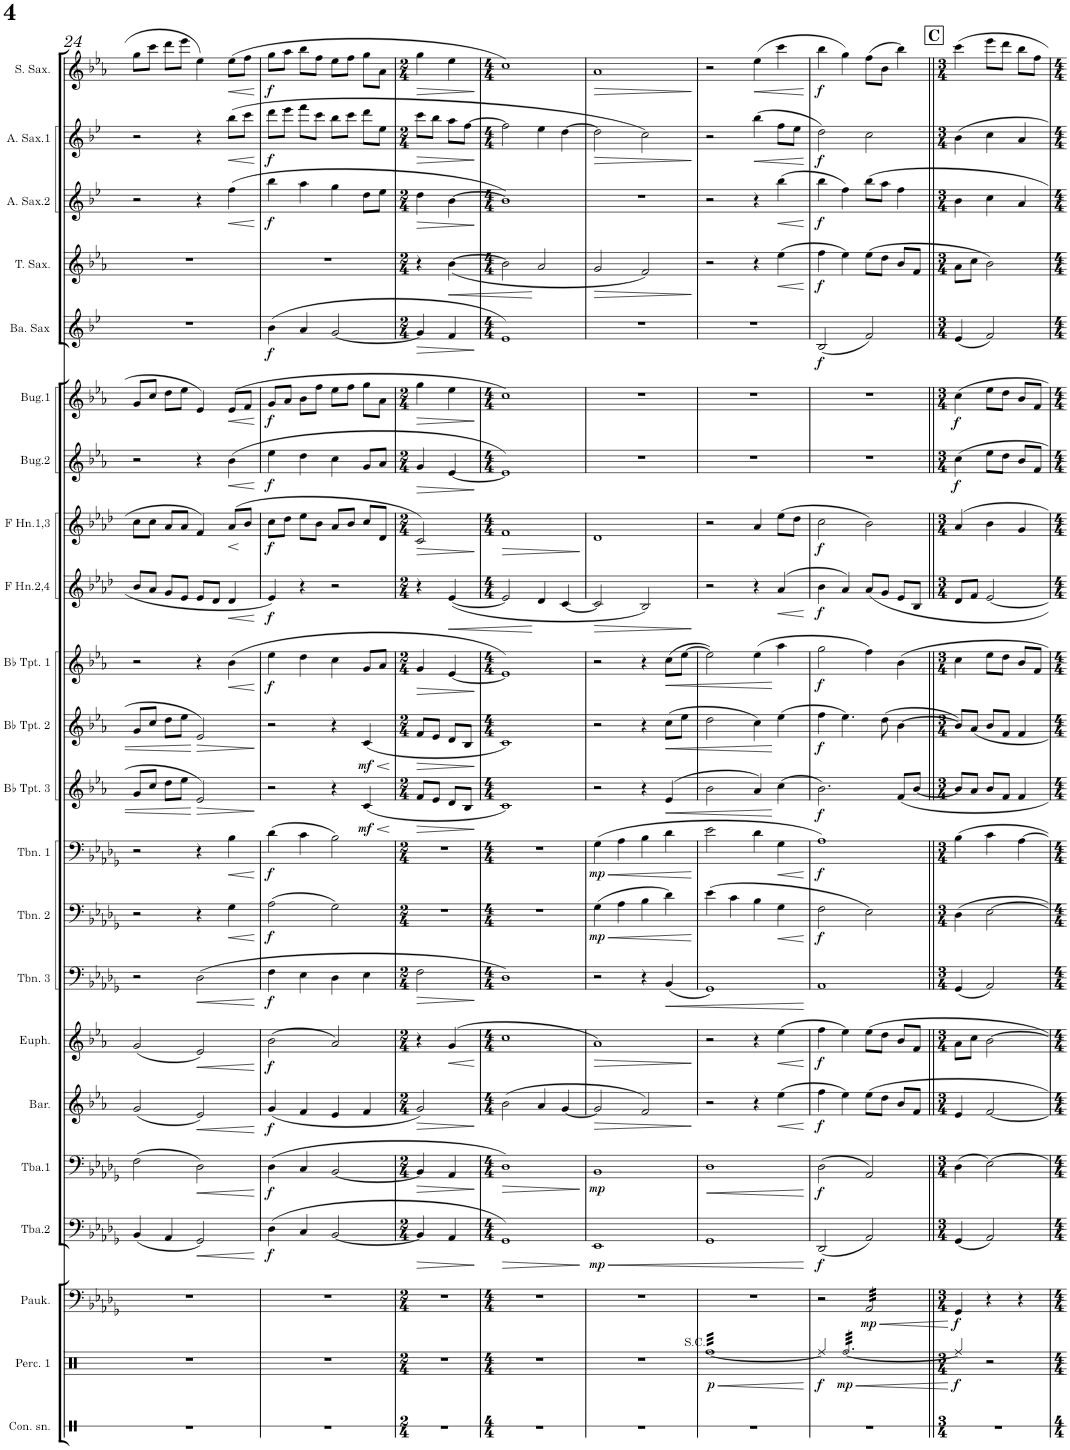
**kern	**kern	**dynam	**kern	**dynam	**kern	**dynam	**kern	**dynam	**kern	**dynam	**kern	**dynam	**kern	**dynam	**kern	**dynam	**kern	**dynam	**kern	**dynam	**kern	**dynam	**kern	**dynam	**kern	**dynam	**kern	**dynam	**kern	**dynam	**kern	**dynam	**kern	**dynam	**kern	**dynam	**kern	**dynam	**kern	**dynam	**kern	**dynam	**kern	**dynam	**kern	**dynam
*part24	*part23	*part23	*part22	*part22	*part21	*part21	*part20	*part20	*part19	*part19	*part18	*part18	*part17	*part17	*part16	*part16	*part15	*part15	*part14	*part14	*part13	*part13	*part12	*part12	*part11	*part11	*part10	*part10	*part9	*part9	*part8	*part8	*part7	*part7	*part6	*part6	*part5	*part5	*part4	*part4	*part3	*part3	*part2	*part2	*part1	*part1
*staff24	*staff23	*staff23	*staff22	*staff22	*staff21	*staff21	*staff20	*staff20	*staff19	*staff19	*staff18	*staff18	*staff17	*staff17	*staff16	*staff16	*staff15	*staff15	*staff14	*staff14	*staff13	*staff13	*staff12	*staff12	*staff11	*staff11	*staff10	*staff10	*staff9	*staff9	*staff8	*staff8	*staff7	*staff7	*staff6	*staff6	*staff5	*staff5	*staff4	*staff4	*staff3	*staff3	*staff2	*staff2	*staff1	*staff1
*I"Percussion 2	*I"Percussion 1	*	*I"Pauken	*	*I"Tuba in Bb	*	*I"Tuba 2	*	*I"Tuba in Eb	*	*I"Tuba 1	*	*I"Bariton	*	*I"Euphonium	*	*I"Trombone 3	*	*I"Trombone 2	*	*I"Trombone 1	*	*I"Trompet in Bb 3	*	*I"Trompet in Bb 2	*	*I"Trompet in Bb 1	*	*I"Hoorn in F 2,4	*	*I"Hoorn in F 1,3	*	*I"Bugel 2	*	*I"Bugel 1	*	*I"Bariton-saxofoon	*	*I"Tenor-saxofoon	*	*I"Alt-saxofoon 2	*	*I"Alt-saxofoon 1	*	*I"Sopraan-saxofoon	*
*I'Perc. 2	*I'Perc. 1	*	*I'Pauk.	*	*	*	*I'Tba.2	*	*	*	*I'Tba.1	*	*I'Bar.	*	*I'Euph.	*	*I'Tbn. 3	*	*I'Tbn. 2	*	*I'Tbn. 1	*	*	*	*	*	*	*	*	*	*	*	*I'Bug.2	*	*I'Bug.1	*	*I'Ba. Sax	*	*I'T. Sax.	*	*I'A. Sax.2	*	*I'A. Sax.1	*	*I'S. Sax.	*
!!LO:PB:g=z
*clefX	*clefX	*	*clefF4	*	*clefG2	*	*clefF4	*	*clefF4	*	*clefF4	*	*clefG2	*	*clefG2	*	*clefF4	*	*clefF4	*	*clefF4	*	*clefG2	*	*clefG2	*	*clefG2	*	*clefG2	*	*clefG2	*	*clefG2	*	*clefG2	*	*clefG2	*	*clefG2	*	*clefG2	*	*clefG2	*	*clefG2	*
*	*	*	*	*	*Trd15c26	*	*	*	*	*	*	*	*Trd8c14	*	*Trd8c14	*	*	*	*	*	*	*	*Trd1c2	*	*Trd1c2	*	*Trd1c2	*	*Trd4c7	*	*Trd4c7	*	*Trd1c2	*	*Trd1c2	*	*Trd12c21	*	*Trd8c14	*	*Trd5c9	*	*Trd5c9	*	*Trd1c2	*
*k[]	*k[]	*	*k[b-e-a-d-g-]	*	*k[b-e-a-]	*	*k[b-e-a-d-g-]	*	*k[b-e-a-d-g-]	*	*k[b-e-a-d-g-]	*	*k[b-e-a-]	*	*k[b-e-a-]	*	*k[b-e-a-d-g-]	*	*k[b-e-a-d-g-]	*	*k[b-e-a-d-g-]	*	*k[b-e-a-]	*	*k[b-e-a-]	*	*k[b-e-a-]	*	*k[b-e-a-d-]	*	*k[b-e-a-d-]	*	*k[b-e-a-]	*	*k[b-e-a-]	*	*k[b-e-]	*	*k[b-e-a-]	*	*k[b-e-]	*	*k[b-e-]	*	*k[b-e-a-]	*
*M4/4	*M4/4	*	*M4/4	*	*M4/4	*	*M4/4	*	*M4/4	*	*M4/4	*	*M4/4	*	*M4/4	*	*M4/4	*	*M4/4	*	*M4/4	*	*M4/4	*	*M4/4	*	*M4/4	*	*M4/4	*	*M4/4	*	*M4/4	*	*M4/4	*	*M4/4	*	*M4/4	*	*M4/4	*	*M4/4	*	*M4/4	*
=24	=24	=24	=24	=24	=24	=24	=24	=24	=24	=24	=24	=24	=24	=24	=24	=24	=24	=24	=24	=24	=24	=24	=24	=24	=24	=24	=24	=24	=24	=24	=24	=24	=24	=24	=24	=24	=24	=24	=24	=24	=24	=24	=24	=24	=24	=24
1r	1r	.	1r	.	(4cc	.	(4BB-/	.	(2F	.	(2F\	.	(2g/	.	(2g/	.	2r	.	2r	.	2r	.	8g/L	.	8g/L	.	2r	.	8b-/L	.	8cc\L	.	2r	.	8g/L	.	1r	.	1r	.	2r	.	2r	.	8gg\L	.
.	.	.	.	.	.	.	.	.	.	.	.	.	.	.	.	.	.	.	.	.	.	.	8cc/J	.	8cc/J	.	.	.	8a-/J	.	8cc\J	.	.	.	8cc/J	.	.	.	.	.	.	.	.	.	8ccc\J	.
.	.	.	.	.	4b-	.	4AA-/	.	.	.	.	.	.	.	.	.	.	.	.	.	.	.	8dd\L	.	8dd\L	.	.	.	8g/L	.	8a-/L	.	.	.	8dd\L	.	.	.	.	.	.	.	.	.	8ddd\L	.
.	.	.	.	.	.	.	.	.	.	.	.	.	.	.	.	.	.	.	.	.	.	.	8ee-\J	.	8ee-\J	.	.	.	8e-/J	.	8a-/J	.	.	.	8ee-\J	.	.	.	.	.	.	.	.	.	8eee-\J	.
!	!	!	!	!	!	!LO:HP:b	!	!LO:HP:b	!	!LO:HP:b	!	!LO:HP:b	!	!LO:HP:b	!	!LO:HP:b	!	!LO:HP:b	!	!	!	!	!	!LO:HP:b	!	!LO:HP:b	!	!	!	!	!	!	!	!	!	!	!	!	!	!	!	!	!	!	!	!
.	.	.	.	.	2a-)	<	2GG-/)	<	2D-)	<	2D-\)	<	2e-/)	<	2e-/)	<	(2D-\	<	4r	.	4r	.	2e-/	>	2e-/	>	4r	.	8e-/L	.	4f/	.	4r	.	4e-/	.	.	.	.	.	4r	.	4r	.	4ee-\	.
.	.	.	.	.	.	.	.	.	.	.	.	.	.	.	.	.	.	.	.	.	.	.	.	.	.	.	.	.	8d-/J	.	.	.	.	.	.	.	.	.	.	.	.	.	.	.	.	.
!	!	!	!	!	!	!	!	!	!	!	!	!	!	!	!	!	!	!	!	!LO:HP:b	!	!LO:HP:b	!	!	!	!	!	!LO:HP:b	!	!LO:HP:b	!	!LO:HP:b	!	!LO:HP:b	!	!LO:HP:b	!	!	!	!	!	!LO:HP:b	!	!LO:HP:b	!	!LO:HP:b
.	.	.	.	.	.	.	.	.	.	.	.	.	.	.	.	.	.	.	4G-\	<	4B-\	<	.	.	.	.	(4b-\	<	4d-/	<	(8a-/L	<	(4b-\	<	(8e-/L	<	.	.	.	.	(4ff\	<	(8bb-\L	<	(8ee-\L	<
.	.	.	.	.	.	.	.	.	.	.	.	.	.	.	.	.	.	.	.	.	.	.	.	.	.	.	.	.	.	.	8b-/J	[	.	.	8f/J	.	.	.	.	.	.	.	8ccc\J	.	8ff\J	.
.	.	.	.	.	.	[	.	[	.	[	.	[	.	[	.	[	.	[	.	[	.	[	.	]	.	]	.	[	.	[	.	.	.	[	.	[	.	.	.	.	.	[	.	[	.	[
=25	=25	=25	=25	=25	=25	=25	=25	=25	=25	=25	=25	=25	=25	=25	=25	=25	=25	=25	=25	=25	=25	=25	=25	=25	=25	=25	=25	=25	=25	=25	=25	=25	=25	=25	=25	=25	=25	=25	=25	=25	=25	=25	=25	=25	=25	=25
!	!	!	!	!	!	!LO:DY:b	!	!LO:DY:b	!	!LO:DY:b	!	!LO:DY:b	!	!LO:DY:b	!	!LO:DY:b	!	!LO:DY:b	!	!LO:DY:b	!	!LO:DY:b	!	!	!	!	!	!LO:DY:b	!	!LO:DY:b	!	!LO:DY:b	!	!LO:DY:b	!	!LO:DY:b	!	!LO:DY:b	!	!	!	!LO:DY:b	!	!LO:DY:b	!	!LO:DY:b
1r	1r	.	1r	.	(4ee-	f	(4D-\	f	(4D-	f	(4D-\	f	(4g/	f	(2b-\	f	4F\	f	(2A-\	f	(4d-\	f	2r	.	2r	.	4ee-\	f	4e-/	f	8cc\L	f	4ee-\	f	8g/L	f	(4b-\	f	1r	.	4bb-\	f	8ddd\L	f	8gg\L	f
.	.	.	.	.	.	.	.	.	.	.	.	.	.	.	.	.	.	.	.	.	.	.	.	.	.	.	.	.	.	.	8dd-\J	.	.	.	8a-/J	.	.	.	.	.	.	.	8eee-\J	.	8aa-\J	.
.	.	.	.	.	4dd	.	4C/	.	4C	.	4C/	.	4f/	.	.	.	4E-\	.	.	.	4c\	.	.	.	.	.	4dd\	.	4r	.	8ee-\L	.	4dd\	.	8b-\L	.	4a/	.	.	.	4aa\	.	8fff\L	.	8bb-\L	.
.	.	.	.	.	.	.	.	.	.	.	.	.	.	.	.	.	.	.	.	.	.	.	.	.	.	.	.	.	.	.	8b-\J	.	.	.	8ff\J	.	.	.	.	.	.	.	8ccc\J	.	8ff\J	.
.	.	.	.	.	[2cc	.	[2BB-/	.	[2BB-	.	[2BB-/	.	4e-/	.	2a-/)	.	4D-\	.	2G-\)	.	2B-\)	.	4r	.	4r	.	4cc\	.	2r	.	8a-/L	.	4cc\	.	8ee-\L	.	[2g/	.	.	.	4gg\	.	8bb-\L	.	8ee-\L	.
.	.	.	.	.	.	.	.	.	.	.	.	.	.	.	.	.	.	.	.	.	.	.	.	.	.	.	.	.	.	.	8b-/J	.	.	.	8ff\J	.	.	.	.	.	.	.	8ccc\J	.	8ff\J	.
!	!	!	!	!	!	!	!	!	!	!	!	!	!	!	!	!	!	!	!	!	!	!	!	!LO:HP:b	!	!LO:HP:b	!	!	!	!	!	!	!	!	!	!	!	!	!	!	!	!	!	!	!	!
!	!	!	!	!	!	!	!	!	!	!	!	!	!	!	!	!	!	!	!	!	!	!	!	!LO:DY:n=1:b	!	!LO:DY:n=1:b	!	!	!	!	!	!	!	!	!	!	!	!	!	!	!	!	!	!	!	!
.	.	.	.	.	.	.	.	.	.	.	.	.	4f/	.	.	.	4E-\	.	.	.	.	.	(4c/	< mf	(4c/	< mf	8g/L	.	.	.	8cc/L	.	8g/L	.	8gg\L	.	.	.	.	.	8dd\L	.	8ddd\L	.	8gg\L	.
.	.	.	.	.	.	.	.	.	.	.	.	.	.	.	.	.	.	.	.	.	.	.	.	.	.	.	8a-/J	.	.	.	8d-/J	.	8a-/J	.	8a-\J	.	.	.	.	.	8ee-\J	.	8ee-\J	.	8a-\J	.
.	.	.	.	.	.	.	.	.	.	.	.	.	.	.	.	.	.	.	.	.	.	.	.	[	.	[	.	.	.	.	.	.	.	.	.	.	.	.	.	.	.	.	.	.	.	.
=26	=26	=26	=26	=26	=26	=26	=26	=26	=26	=26	=26	=26	=26	=26	=26	=26	=26	=26	=26	=26	=26	=26	=26	=26	=26	=26	=26	=26	=26	=26	=26	=26	=26	=26	=26	=26	=26	=26	=26	=26	=26	=26	=26	=26	=26	=26
*M2/4	*M2/4	*	*M2/4	*	*M2/4	*	*M2/4	*	*M2/4	*	*M2/4	*	*M2/4	*	*M2/4	*	*M2/4	*	*M2/4	*	*M2/4	*	*M2/4	*	*M2/4	*	*M2/4	*	*M2/4	*	*M2/4	*	*M2/4	*	*M2/4	*	*M2/4	*	*M2/4	*	*M2/4	*	*M2/4	*	*M2/4	*
!	!	!	!	!	!	!LO:HP:b	!	!LO:HP:b	!	!LO:HP:b	!	!LO:HP:b	!	!LO:HP:b	!	!	!	!LO:HP:b	!	!	!	!	!	!LO:HP:b	!	!LO:HP:b	!	!LO:HP:b	!	!	!	!LO:HP:b	!	!LO:HP:b	!	!LO:HP:b	!	!LO:HP:b	!	!	!	!LO:HP:b	!	!LO:HP:b	!	!LO:HP:b
2r	2r	.	2r	.	4cc]	>	4BB-/]	>	4BB-]	>	4BB-/]	>	2g/)	>	4r	.	2F\	>	2r	.	2r	.	8f/L	>	8f/L	>	4g/	>	4r	.	2c/)	>	4g/	>	4gg\	>	4g/]	>	4r	.	4dd\	>	8ccc\L	>	4gg\	>
.	.	.	.	.	.	.	.	.	.	.	.	.	.	.	.	.	.	.	.	.	.	.	8e-/J	.	8e-/J	.	.	.	.	.	.	.	.	.	.	.	.	.	.	.	.	.	8bb-\J	.	.	.
!	!	!	!	!	!	!	!	!	!	!	!	!	!	!	!	!LO:HP:b	!	!	!	!	!	!	!	!	!	!	!	!	!	!LO:HP:b	!	!	!	!	!	!	!	!	!	!LO:HP:b	!	!	!	!	!	!
.	.	.	.	.	4b-	.	4AA-/	.	4AA-	.	4AA-/	.	.	.	(4g/	<	.	.	.	.	.	.	8d/L	.	8d/L	.	[4e-/	.	(<[4e-/	<	.	.	[4e-/	.	4ee-\	.	4f/	.	(<[4b-\	<	[4b-\	.	8aa\L	.	4ee-\	.
.	.	.	.	.	.	.	.	.	.	.	.	.	.	.	.	.	.	.	.	.	.	.	8B-/J	.	8B-/J	.	.	.	.	.	.	.	.	.	.	.	.	.	.	.	.	.	[8ff\J	.	.	.
.	.	.	.	.	.	]	.	]	.	]	.	]	.	]	.	[	.	]	.	.	.	.	.	]	.	]	.	]	.	.	.	]	.	]	.	]	.	]	.	.	.	]	.	]	.	]
=27	=27	=27	=27	=27	=27	=27	=27	=27	=27	=27	=27	=27	=27	=27	=27	=27	=27	=27	=27	=27	=27	=27	=27	=27	=27	=27	=27	=27	=27	=27	=27	=27	=27	=27	=27	=27	=27	=27	=27	=27	=27	=27	=27	=27	=27	=27
*M4/4	*M4/4	*	*M4/4	*	*M4/4	*	*M4/4	*	*M4/4	*	*M4/4	*	*M4/4	*	*M4/4	*	*M4/4	*	*M4/4	*	*M4/4	*	*M4/4	*	*M4/4	*	*M4/4	*	*M4/4	*	*M4/4	*	*M4/4	*	*M4/4	*	*M4/4	*	*M4/4	*	*M4/4	*	*M4/4	*	*M4/4	*
!	!	!	!	!	!	!LO:HP:b	!	!LO:HP:b	!	!LO:HP:b	!	!LO:HP:b	!	!	!	!	!	!	!	!	!	!	!	!	!	!	!	!	!	!	!	!LO:HP:b	!	!	!	!	!	!	!	!	!	!	!	!	!	!
1r	1r	.	1r	.	1a-)	>	1GG-)	>	1D-)	>	1D-)	>	(2b-\	.	1cc	.	1D-)	.	1r	.	1r	.	1c)	.	1c)	.	1e-])	.	2e-/]	.	1f	>	1e-])	.	1cc)	.	1e-)	.	2b-\]	.	1b-])	.	2ff\]	.	1cc)	.
.	.	.	.	.	.	.	.	.	.	.	.	.	4a-/	.	.	.	.	.	.	.	.	.	.	.	.	.	.	.	4d-/	[	.	.	.	.	.	.	.	.	2a-/	[	.	.	4ee-\	.	.	.
.	.	.	.	.	.	.	.	.	.	.	.	.	[4g/	.	.	.	.	.	.	.	.	.	.	.	.	.	.	.	[4c/	.	.	.	.	.	.	.	.	.	.	.	.	.	[4dd\	.	.	.
.	.	.	.	.	.	]	.	]	.	]	.	]	.	.	.	.	.	.	.	.	.	.	.	.	.	.	.	.	.	.	.	]	.	.	.	.	.	.	.	.	.	.	.	.	.	.
=28	=28	=28	=28	=28	=28	=28	=28	=28	=28	=28	=28	=28	=28	=28	=28	=28	=28	=28	=28	=28	=28	=28	=28	=28	=28	=28	=28	=28	=28	=28	=28	=28	=28	=28	=28	=28	=28	=28	=28	=28	=28	=28	=28	=28	=28	=28
!	!	!	!	!	!	!LO:HP:b	!	!LO:HP:b	!	!	!	!	!	!LO:HP:b	!	!LO:HP:b	!	!	!	!LO:HP:b	!	!LO:HP:b	!	!	!	!	!	!	!	!LO:HP:b	!	!	!	!	!	!	!	!	!	!LO:HP:b	!	!	!	!LO:HP:b	!	!LO:HP:b
!	!	!	!	!	!	!LO:DY:n=1:b	!	!LO:DY:n=1:b	!	!LO:DY:b	!	!LO:DY:b	!	!	!	!	!	!	!	!LO:DY:n=1:b	!	!LO:DY:n=1:b	!	!	!	!	!	!	!	!	!	!	!	!	!	!	!	!	!	!	!	!	!	!	!	!
1r	1r	.	1r	.	1f	< mp	1EE-	< mp	1BB-	mp	1BB-	mp	2g/]	>	1a-)	>	2r	.	(4G-\	< mp	(4G-\	< mp	2r	.	2r	.	2r	.	2c/]	>	1d-	.	1r	.	1r	.	1r	.	2g/	>	1r	.	2dd\]	>	1a-	>
.	.	.	.	.	.	.	.	.	.	.	.	.	.	.	.	.	.	.	4A-\	.	4A-\	.	.	.	.	.	.	.	.	.	.	.	.	.	.	.	.	.	.	.	.	.	.	.	.	.
.	.	.	.	.	.	.	.	.	.	.	.	.	2f/)	.	.	.	4r	.	4B-\	.	4B-\	.	4r	.	4r	.	4r	.	2B-/)	.	.	.	.	.	.	.	.	.	2f/)	.	.	.	2cc\)	.	.	.
!	!	!	!	!	!	!	!	!	!	!	!	!	!	!	!	!	!	!LO:HP:b	!	!	!	!	!	!LO:HP:b	!	!LO:HP:b	!	!LO:HP:b	!	!	!	!	!	!	!	!	!	!	!	!	!	!	!	!	!	!
.	.	.	.	.	.	.	.	.	.	.	.	.	.	.	.	.	(4BB-/	<	4d-\)	.	4d-\	.	(4e-/	<	(8cc\L	<	(8cc\L	<	.	.	.	.	.	.	.	.	.	.	.	.	.	.	.	.	.	.
.	.	.	.	.	.	.	.	.	.	.	.	.	.	.	.	.	.	.	.	.	.	.	.	.	8ee-\J	.	[8ee-\J	.	.	.	.	.	.	.	.	.	.	.	.	.	.	.	.	.	.	.
.	.	.	.	.	.	.	.	.	.	.	.	.	.	]	.	]	.	.	.	[	.	[	.	.	.	.	.	.	.	]	.	.	.	.	.	.	.	.	.	]	.	.	.	]	.	]
=29	=29	=29	=29	=29	=29	=29	=29	=29	=29	=29	=29	=29	=29	=29	=29	=29	=29	=29	=29	=29	=29	=29	=29	=29	=29	=29	=29	=29	=29	=29	=29	=29	=29	=29	=29	=29	=29	=29	=29	=29	=29	=29	=29	=29	=29	=29
!	!LO:TX:a:t=S.C.	!	!	!	!	!	!	!	!	!	!	!	!	!	!	!	!	!	!	!	!	!	!	!	!	!	!	!	!	!	!	!	!	!	!	!	!	!	!	!	!	!	!	!	!	!
!	!	!LO:HP:b	!	!	!	!	!	!	!	!LO:HP:b	!	!LO:HP:b	!	!	!	!	!	!	!	!	!	!	!	!	!	!	!	!	!	!	!	!	!	!	!	!	!	!	!	!	!	!	!	!	!	!
!	!	!LO:DY:n=1:b	!	!	!	!	!	!	!	!	!	!	!	!	!	!	!	!	!	!	!	!	!	!	!	!	!	!	!	!	!	!	!	!	!	!	!	!	!	!	!	!	!	!	!	!
*	*tremolo	*	*	*	*	*	*	*	*	*	*	*	*	*	*	*	*	*	*	*	*	*	*	*	*	*	*	*	*	*	*	*	*	*	*	*	*	*	*	*	*	*	*	*	*	*
1r	[32RffLLL	< p	1r	.	1a-	.	1GG-	.	1D-	<	1D-	<	2r	.	2r	.	1GG-)	.	(4e-\	.	2e-\	.	2b-\	.	2dd\	.	2ee-\])	.	2r	.	2r	.	1r	.	1r	.	1r	.	2r	.	2r	.	2r	.	2r	.
.	32Rff	.	.	.	.	.	.	.	.	.	.	.	.	.	.	.	.	.	.	.	.	.	.	.	.	.	.	.	.	.	.	.	.	.	.	.	.	.	.	.	.	.	.	.	.	.
.	32Rff	.	.	.	.	.	.	.	.	.	.	.	.	.	.	.	.	.	.	.	.	.	.	.	.	.	.	.	.	.	.	.	.	.	.	.	.	.	.	.	.	.	.	.	.	.
.	32Rff	.	.	.	.	.	.	.	.	.	.	.	.	.	.	.	.	.	.	.	.	.	.	.	.	.	.	.	.	.	.	.	.	.	.	.	.	.	.	.	.	.	.	.	.	.
.	32Rff	.	.	.	.	.	.	.	.	.	.	.	.	.	.	.	.	.	.	.	.	.	.	.	.	.	.	.	.	.	.	.	.	.	.	.	.	.	.	.	.	.	.	.	.	.
.	32Rff	.	.	.	.	.	.	.	.	.	.	.	.	.	.	.	.	.	.	.	.	.	.	.	.	.	.	.	.	.	.	.	.	.	.	.	.	.	.	.	.	.	.	.	.	.
.	32Rff	.	.	.	.	.	.	.	.	.	.	.	.	.	.	.	.	.	.	.	.	.	.	.	.	.	.	.	.	.	.	.	.	.	.	.	.	.	.	.	.	.	.	.	.	.
.	32Rff	.	.	.	.	.	.	.	.	.	.	.	.	.	.	.	.	.	.	.	.	.	.	.	.	.	.	.	.	.	.	.	.	.	.	.	.	.	.	.	.	.	.	.	.	.
.	32Rff	.	.	.	.	.	.	.	.	.	.	.	.	.	.	.	.	.	4c\	.	.	.	.	.	.	.	.	.	.	.	.	.	.	.	.	.	.	.	.	.	.	.	.	.	.	.
.	32Rff	.	.	.	.	.	.	.	.	.	.	.	.	.	.	.	.	.	.	.	.	.	.	.	.	.	.	.	.	.	.	.	.	.	.	.	.	.	.	.	.	.	.	.	.	.
.	32Rff	.	.	.	.	.	.	.	.	.	.	.	.	.	.	.	.	.	.	.	.	.	.	.	.	.	.	.	.	.	.	.	.	.	.	.	.	.	.	.	.	.	.	.	.	.
.	32Rff	.	.	.	.	.	.	.	.	.	.	.	.	.	.	.	.	.	.	.	.	.	.	.	.	.	.	.	.	.	.	.	.	.	.	.	.	.	.	.	.	.	.	.	.	.
.	32Rff	.	.	.	.	.	.	.	.	.	.	.	.	.	.	.	.	.	.	.	.	.	.	.	.	.	.	.	.	.	.	.	.	.	.	.	.	.	.	.	.	.	.	.	.	.
.	32Rff	.	.	.	.	.	.	.	.	.	.	.	.	.	.	.	.	.	.	.	.	.	.	.	.	.	.	.	.	.	.	.	.	.	.	.	.	.	.	.	.	.	.	.	.	.
.	32Rff	.	.	.	.	.	.	.	.	.	.	.	.	.	.	.	.	.	.	.	.	.	.	.	.	.	.	.	.	.	.	.	.	.	.	.	.	.	.	.	.	.	.	.	.	.
.	32Rff	.	.	.	.	.	.	.	.	.	.	.	.	.	.	.	.	.	.	.	.	.	.	.	.	.	.	.	.	.	.	.	.	.	.	.	.	.	.	.	.	.	.	.	.	.
!	!	!	!	!	!	!	!	!	!	!	!	!	!	!	!	!	!	!	!	!	!	!	!	!	!	!	!	!	!	!	!	!	!	!	!	!	!	!	!	!	!	!	!	!LO:HP:b	!	!LO:HP:b
.	32Rff	.	.	.	.	.	.	.	.	.	.	.	4r	.	4r	.	.	.	4B-\	.	4d-\	.	4a-/)	.	4cc\)	.	(4ee-\	.	4r	.	4a-/	.	.	.	.	.	.	.	4r	.	4r	.	(4bb-\	<	(4ee-\	<
.	32Rff	.	.	.	.	.	.	.	.	.	.	.	.	.	.	.	.	.	.	.	.	.	.	.	.	.	.	.	.	.	.	.	.	.	.	.	.	.	.	.	.	.	.	.	.	.
.	32Rff	.	.	.	.	.	.	.	.	.	.	.	.	.	.	.	.	.	.	.	.	.	.	.	.	.	.	.	.	.	.	.	.	.	.	.	.	.	.	.	.	.	.	.	.	.
.	32Rff	.	.	.	.	.	.	.	.	.	.	.	.	.	.	.	.	.	.	.	.	.	.	.	.	.	.	.	.	.	.	.	.	.	.	.	.	.	.	.	.	.	.	.	.	.
.	32Rff	.	.	.	.	.	.	.	.	.	.	.	.	.	.	.	.	.	.	.	.	.	.	.	.	.	.	.	.	.	.	.	.	.	.	.	.	.	.	.	.	.	.	.	.	.
.	32Rff	.	.	.	.	.	.	.	.	.	.	.	.	.	.	.	.	.	.	.	.	.	.	.	.	.	.	.	.	.	.	.	.	.	.	.	.	.	.	.	.	.	.	.	.	.
.	32Rff	.	.	.	.	.	.	.	.	.	.	.	.	.	.	.	.	.	.	.	.	.	.	.	.	.	.	.	.	.	.	.	.	.	.	.	.	.	.	.	.	.	.	.	.	.
.	32Rff	.	.	.	.	.	.	.	.	.	.	.	.	.	.	.	.	.	.	.	.	.	.	.	.	.	.	.	.	.	.	.	.	.	.	.	.	.	.	.	.	.	.	.	.	.
!	!	!	!	!	!	!	!	!	!	!	!	!	!	!LO:HP:b	!	!LO:HP:b	!	!	!	!LO:HP:b	!	!LO:HP:b	!	!	!	!	!	!	!	!LO:HP:b	!	!	!	!	!	!	!	!	!	!LO:HP:b	!	!LO:HP:b	!	!	!	!
.	32Rff	.	.	.	.	.	.	.	.	.	.	.	(4ee-\	<	(4ee-\	<	.	.	4G-\	<	4G-\	<	(4cc\	[	(4ee-\	[	4aa-\	[	(4a-/	<	(8ee-\L	.	.	.	.	.	.	.	(4ee-\	<	(4bb-\	<	8ff\L	.	4ccc\	.
.	32Rff	.	.	.	.	.	.	.	.	.	.	.	.	.	.	.	.	.	.	.	.	.	.	.	.	.	.	.	.	.	.	.	.	.	.	.	.	.	.	.	.	.	.	.	.	.
.	32Rff	.	.	.	.	.	.	.	.	.	.	.	.	.	.	.	.	.	.	.	.	.	.	.	.	.	.	.	.	.	.	.	.	.	.	.	.	.	.	.	.	.	.	.	.	.
.	32Rff	.	.	.	.	.	.	.	.	.	.	.	.	.	.	.	.	.	.	.	.	.	.	.	.	.	.	.	.	.	.	.	.	.	.	.	.	.	.	.	.	.	.	.	.	.
.	32Rff	.	.	.	.	.	.	.	.	.	.	.	.	.	.	.	.	.	.	.	.	.	.	.	.	.	.	.	.	.	8dd-\J	.	.	.	.	.	.	.	.	.	.	.	8ee-\J	.	.	.
.	32Rff	.	.	.	.	.	.	.	.	.	.	.	.	.	.	.	.	.	.	.	.	.	.	.	.	.	.	.	.	.	.	.	.	.	.	.	.	.	.	.	.	.	.	.	.	.
.	32Rff	.	.	.	.	.	.	.	.	.	.	.	.	.	.	.	.	.	.	.	.	.	.	.	.	.	.	.	.	.	.	.	.	.	.	.	.	.	.	.	.	.	.	.	.	.
.	32RffJJJ	.	.	.	.	.	.	.	.	.	.	.	.	.	.	.	.	.	.	.	.	.	.	.	.	.	.	.	.	.	.	.	.	.	.	.	.	.	.	.	.	.	.	.	.	.
*	*Xtremolo	*	*	*	*	*	*	*	*	*	*	*	*	*	*	*	*	*	*	*	*	*	*	*	*	*	*	*	*	*	*	*	*	*	*	*	*	*	*	*	*	*	*	*	*	*
.	.	[	.	.	.	[	.	[	.	[	.	[	.	[	.	[	.	[	.	[	.	[	.	.	.	.	.	.	.	[	.	.	.	.	.	.	.	.	.	[	.	[	.	[	.	[
=30	=30	=30	=30	=30	=30	=30	=30	=30	=30	=30	=30	=30	=30	=30	=30	=30	=30	=30	=30	=30	=30	=30	=30	=30	=30	=30	=30	=30	=30	=30	=30	=30	=30	=30	=30	=30	=30	=30	=30	=30	=30	=30	=30	=30	=30	=30
!	!	!LO:DY:b	!	!	!	!LO:DY:b	!	!LO:DY:b	!	!LO:DY:b	!	!LO:DY:b	!	!LO:DY:b	!	!LO:DY:b	!	!	!	!LO:DY:b	!	!LO:DY:b	!	!LO:DY:b	!	!LO:DY:b	!	!LO:DY:b	!	!LO:DY:b	!	!LO:DY:b	!	!	!	!	!	!LO:DY:b	!	!LO:DY:b	!	!LO:DY:b	!	!LO:DY:b	!	!LO:DY:b
1r	4Rff/]	f	2r	.	(2e-	f	(2DD-/	f	(2D-	f	(2D-\	f	4ff\	f	4ff\	f	1AA-	.	2F\	f	1A-)	f	2.b-\)	f	4ff\	f	2gg\	f	4b-\	f	2cc\	f	1r	.	1r	.	(2B-/	f	4ff\	f	4bb-\	f	2dd\)	f	4bb-\	f
!	!	!LO:HP:b	!	!	!	!	!	!	!	!	!	!	!	!	!	!	!	!	!	!	!	!	!	!	!	!	!	!	!	!	!	!	!	!	!	!	!	!	!	!	!	!	!	!	!	!
!	!	!LO:DY:n=1:b	!	!	!	!	!	!	!	!	!	!	!	!	!	!	!	!	!	!	!	!	!	!	!	!	!	!	!	!	!	!	!	!	!	!	!	!	!	!	!	!	!	!	!	!
*	*tremolo	*	*	*	*	*	*	*	*	*	*	*	*	*	*	*	*	*	*	*	*	*	*	*	*	*	*	*	*	*	*	*	*	*	*	*	*	*	*	*	*	*	*	*	*	*
.	[32Rff/LLL	< mp	.	.	.	.	.	.	.	.	.	.	4ee-\)	.	4ee-\)	.	.	.	.	.	.	.	.	.	4.ee-\)	.	.	.	4a-/)	.	.	.	.	.	.	.	.	.	4ee-\)	.	4ff\)	.	.	.	4gg\)	.
.	32Rff/	.	.	.	.	.	.	.	.	.	.	.	.	.	.	.	.	.	.	.	.	.	.	.	.	.	.	.	.	.	.	.	.	.	.	.	.	.	.	.	.	.	.	.	.	.
.	32Rff/	.	.	.	.	.	.	.	.	.	.	.	.	.	.	.	.	.	.	.	.	.	.	.	.	.	.	.	.	.	.	.	.	.	.	.	.	.	.	.	.	.	.	.	.	.
.	32Rff/	.	.	.	.	.	.	.	.	.	.	.	.	.	.	.	.	.	.	.	.	.	.	.	.	.	.	.	.	.	.	.	.	.	.	.	.	.	.	.	.	.	.	.	.	.
.	32Rff/	.	.	.	.	.	.	.	.	.	.	.	.	.	.	.	.	.	.	.	.	.	.	.	.	.	.	.	.	.	.	.	.	.	.	.	.	.	.	.	.	.	.	.	.	.
.	32Rff/	.	.	.	.	.	.	.	.	.	.	.	.	.	.	.	.	.	.	.	.	.	.	.	.	.	.	.	.	.	.	.	.	.	.	.	.	.	.	.	.	.	.	.	.	.
.	32Rff/	.	.	.	.	.	.	.	.	.	.	.	.	.	.	.	.	.	.	.	.	.	.	.	.	.	.	.	.	.	.	.	.	.	.	.	.	.	.	.	.	.	.	.	.	.
.	32Rff/	.	.	.	.	.	.	.	.	.	.	.	.	.	.	.	.	.	.	.	.	.	.	.	.	.	.	.	.	.	.	.	.	.	.	.	.	.	.	.	.	.	.	.	.	.
!	!	!	!	!LO:HP:b	!	!	!	!	!	!	!	!	!	!	!	!	!	!	!	!	!	!	!	!	!	!	!	!	!	!	!	!	!	!	!	!	!	!	!	!	!	!	!	!	!	!
!	!	!	!	!LO:DY:n=1:b	!	!	!	!	!	!	!	!	!	!	!	!	!	!	!	!	!	!	!	!	!	!	!	!	!	!	!	!	!	!	!	!	!	!	!	!	!	!	!	!	!	!
*	*	*	*tremolo	*	*	*	*	*	*	*	*	*	*	*	*	*	*	*	*	*	*	*	*	*	*	*	*	*	*	*	*	*	*	*	*	*	*	*	*	*	*	*	*	*	*	*
.	32Rff/	.	32AA-/LLL	< mp	2b-)	.	2AA-/)	.	2AA-)	.	2AA-/)	.	8ee-\L	.	8ee-\L	.	.	.	2E-\)	.	.	.	.	.	.	.	4ff\)	.	8a-/L	.	2b-\)	.	.	.	.	.	2f/)	.	(8ee-\L	.	8bb-\L	.	2cc\	.	(8ff\L	.
.	32Rff/	.	32AA-/	.	.	.	.	.	.	.	.	.	.	.	.	.	.	.	.	.	.	.	.	.	.	.	.	.	.	.	.	.	.	.	.	.	.	.	.	.	.	.	.	.	.	.
.	32Rff/	.	32AA-/	.	.	.	.	.	.	.	.	.	.	.	.	.	.	.	.	.	.	.	.	.	.	.	.	.	.	.	.	.	.	.	.	.	.	.	.	.	.	.	.	.	.	.
.	32Rff/	.	32AA-/	.	.	.	.	.	.	.	.	.	.	.	.	.	.	.	.	.	.	.	.	.	.	.	.	.	.	.	.	.	.	.	.	.	.	.	.	.	.	.	.	.	.	.
.	32Rff/	.	32AA-/	.	.	.	.	.	.	.	.	.	8dd\J	.	8dd\J	.	.	.	.	.	.	.	.	.	(8dd\	.	.	.	8g/J	.	.	.	.	.	.	.	.	.	8dd\J	.	8aa\J	.	.	.	8b-\J	.
.	32Rff/	.	32AA-/	.	.	.	.	.	.	.	.	.	.	.	.	.	.	.	.	.	.	.	.	.	.	.	.	.	.	.	.	.	.	.	.	.	.	.	.	.	.	.	.	.	.	.
.	32Rff/	.	32AA-/	.	.	.	.	.	.	.	.	.	.	.	.	.	.	.	.	.	.	.	.	.	.	.	.	.	.	.	.	.	.	.	.	.	.	.	.	.	.	.	.	.	.	.
.	32Rff/	.	32AA-/	.	.	.	.	.	.	.	.	.	.	.	.	.	.	.	.	.	.	.	.	.	.	.	.	.	.	.	.	.	.	.	.	.	.	.	.	.	.	.	.	.	.	.
.	32Rff/	.	32AA-/	.	.	.	.	.	.	.	.	.	8b-/L	.	8b-/L	.	.	.	.	.	.	.	8f/L	.	[4b-\	.	4b-\	.	8e-/L	.	.	.	.	.	.	.	.	.	8b-/L	.	4ff\	.	.	.	4bb-\)	.
.	32Rff/	.	32AA-/	.	.	.	.	.	.	.	.	.	.	.	.	.	.	.	.	.	.	.	.	.	.	.	.	.	.	.	.	.	.	.	.	.	.	.	.	.	.	.	.	.	.	.
.	32Rff/	.	32AA-/	.	.	.	.	.	.	.	.	.	.	.	.	.	.	.	.	.	.	.	.	.	.	.	.	.	.	.	.	.	.	.	.	.	.	.	.	.	.	.	.	.	.	.
.	32Rff/	.	32AA-/	.	.	.	.	.	.	.	.	.	.	.	.	.	.	.	.	.	.	.	.	.	.	.	.	.	.	.	.	.	.	.	.	.	.	.	.	.	.	.	.	.	.	.
.	32Rff/	.	32AA-/	.	.	.	.	.	.	.	.	.	8f/J	.	8f/J	.	.	.	.	.	.	.	[8b-/J	.	.	.	.	.	8B-/J	.	.	.	.	.	.	.	.	.	8f/J	.	.	.	.	.	.	.
.	32Rff/	.	32AA-/	.	.	.	.	.	.	.	.	.	.	.	.	.	.	.	.	.	.	.	.	.	.	.	.	.	.	.	.	.	.	.	.	.	.	.	.	.	.	.	.	.	.	.
.	32Rff/	.	32AA-/	.	.	.	.	.	.	.	.	.	.	.	.	.	.	.	.	.	.	.	.	.	.	.	.	.	.	.	.	.	.	.	.	.	.	.	.	.	.	.	.	.	.	.
.	32Rff/JJJ	.	32AA-/JJJ	.	.	.	.	.	.	.	.	.	.	.	.	.	.	.	.	.	.	.	.	.	.	.	.	.	.	.	.	.	.	.	.	.	.	.	.	.	.	.	.	.	.	.
*	*	*	*Xtremolo	*	*	*	*	*	*	*	*	*	*	*	*	*	*	*	*	*	*	*	*	*	*	*	*	*	*	*	*	*	*	*	*	*	*	*	*	*	*	*	*	*	*	*
*	*Xtremolo	*	*	*	*	*	*	*	*	*	*	*	*	*	*	*	*	*	*	*	*	*	*	*	*	*	*	*	*	*	*	*	*	*	*	*	*	*	*	*	*	*	*	*	*	*
.	.	[	.	[	.	.	.	.	.	.	.	.	.	.	.	.	.	.	.	.	.	.	.	.	.	.	.	.	.	.	.	.	.	.	.	.	.	.	.	.	.	.	.	.	.	.
!!LO:REH:place=s1:a:B:cj:fs=14:t=C
=31||	=31||	=31||	=31||	=31||	=31||	=31||	=31||	=31||	=31||	=31||	=31||	=31||	=31||	=31||	=31||	=31||	=31||	=31||	=31||	=31||	=31||	=31||	=31||	=31||	=31||	=31||	=31||	=31||	=31||	=31||	=31||	=31||	=31||	=31||	=31||	=31||	=31||	=31||	=31||	=31||	=31||	=31||	=31||	=31||	=31||	=31||
*M3/4	*M3/4	*	*M3/4	*	*M3/4	*	*M3/4	*	*M3/4	*	*M3/4	*	*M3/4	*	*M3/4	*	*M3/4	*	*M3/4	*	*M3/4	*	*M3/4	*	*M3/4	*	*M3/4	*	*M3/4	*	*M3/4	*	*M3/4	*	*M3/4	*	*M3/4	*	*M3/4	*	*M3/4	*	*M3/4	*	*M3/4	*
!	!	!LO:DY:b	!	!LO:DY:b	!	!	!	!	!	!	!	!	!	!	!	!	!	!	!	!	!	!	!	!	!	!	!	!	!	!	!	!	!	!LO:DY:b	!	!LO:DY:b	!	!	!	!	!	!	!	!	!	!
2.r	4Rff/]	f	4GG-/	f	(4a-	.	(4GG-/	.	(4D-	.	(4D-\	.	4e-/	.	8a-\L	.	(4GG-/	.	4D-\	.	4B-\	.	8b-/L]	.	8b-/L])	.	4cc\	.	8d-/L	.	4a-/	.	4cc\	f	4cc\	f	(4e-/	.	8a-\L	.	4b-\	.	4b-\	.	4ccc\	.
.	.	.	.	.	.	.	.	.	.	.	.	.	.	.	8cc\J	.	.	.	.	.	.	.	8a-/J	.	8a-/J	.	.	.	8f/J	.	.	.	.	.	.	.	.	.	8cc\J	.	.	.	.	.	.	.
.	2r	.	4r	.	2b-)	.	2AA-/)	.	[2E-)	.	[2E-\)	.	[2f/	.	[2b-\	.	2AA-/)	.	[2E-\	.	4c\	.	8b-/L	.	8b-/L	.	8ee-\L	.	[2e-/	.	4b-\	.	8ee-\L	.	8ee-\L	.	2f/)	.	2b-\)	.	4cc\	.	4cc\	.	8eee-\L	.
.	.	.	.	.	.	.	.	.	.	.	.	.	.	.	.	.	.	.	.	.	.	.	8f/J	.	8f/J	.	8dd\J	.	.	.	.	.	8dd\J	.	8dd\J	.	.	.	.	.	.	.	.	.	8ddd\J	.
.	.	.	4r	.	.	.	.	.	.	.	.	.	.	.	.	.	.	.	.	.	[4A-\	.	4f/	.	4f/	.	8b-/L	.	.	.	4g/	.	8b-/L	.	8b-/L	.	.	.	.	.	4a/	.	4a/	.	8bb-\L	.
.	.	.	.	.	.	.	.	.	.	.	.	.	.	.	.	.	.	.	.	.	.	.	.	.	.	.	8f/J	.	.	.	.	.	8f/J	.	8f/J	.	.	.	.	.	.	.	.	.	8ff\J	.
=	=	=	=	=	=	=	=	=	=	=	=	=	=	=	=	=	=	=	=	=	=	=	=	=	=	=	=	=	=	=	=	=	=	=	=	=	=	=	=	=	=	=	=	=	=	=
*-	*-	*-	*-	*-	*-	*-	*-	*-	*-	*-	*-	*-	*-	*-	*-	*-	*-	*-	*-	*-	*-	*-	*-	*-	*-	*-	*-	*-	*-	*-	*-	*-	*-	*-	*-	*-	*-	*-	*-	*-	*-	*-	*-	*-	*-	*-
